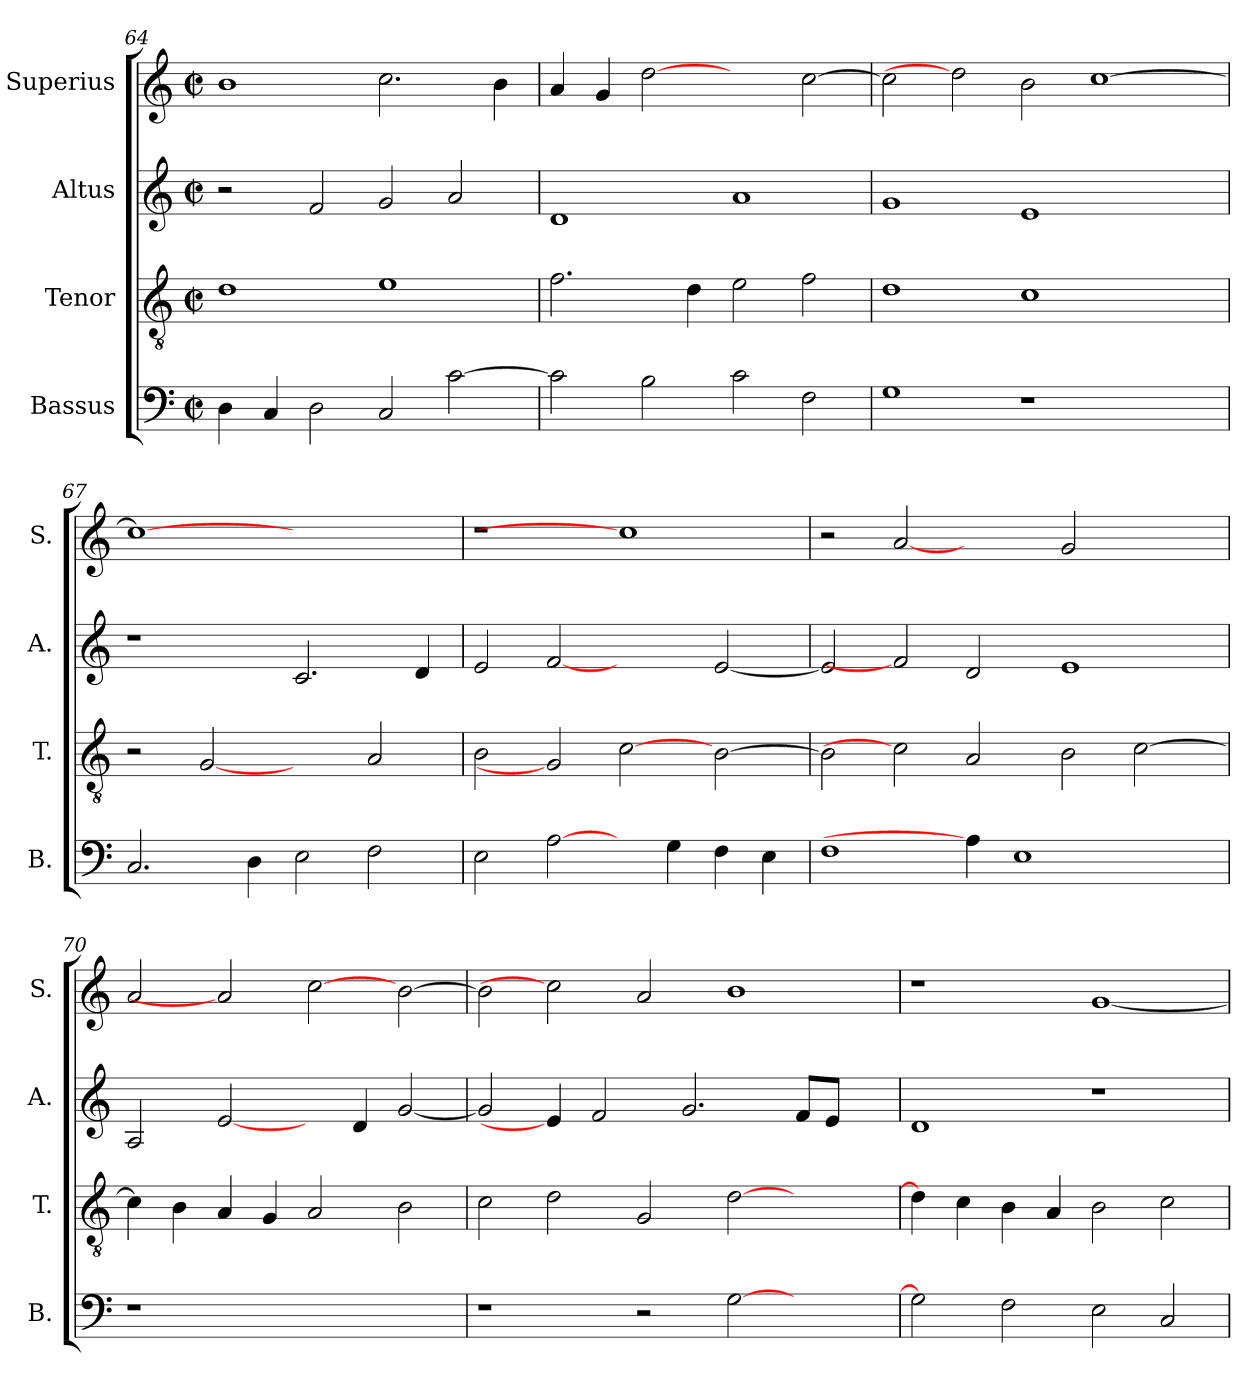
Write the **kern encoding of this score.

**kern	**kern	**kern	**kern
*part4	*part3	*part2	*part1
*staff4	*staff3	*staff2	*staff1
*I"Bassus	*I"Tenor	*I"Altus	*I"Superius
*I'B.	*I'T.	*I'A.	*I'S.
*clefF4	*clefGv2	*clefG2	*clefG2
*	*ITrd7c12	*	*
*k[]	*k[]	*k[]	*k[]
*C:	*C:	*C:	*C:
*M2/2	*M2/2	*M2/2	*M2/2
*met(c|)	*met(c|)	*met(c|)	*met(c|)
=64	=64	=64	=64
4Di\	1Di	2r	1bi
4Ci/	.	.	.
2Di\	.	2fi/	.
2Ci/	1Ei	2gi/	2.cci\
[>2ci\	.	2ai/	.
.	.	.	4bi\
=65	=65	=65	=65
2ci\]	2.Fi\	1di	4ai/
.	.	.	4gi/
2Bi\	.	.	[2ddi
.	4Di\	.	.
2ci\	2Ei\	1ai	2ryy
2Fi\	2Fi\	.	[>2cci\
=66	=66	=66	=66
1Gi	1Di	1gi	2cci\]
.	.	.	2ddi]
1r	1Ci	1ei	2bi\
.	.	.	[>1cci
2ryy	2ryy	2ryy	.
=67	=67	=67	=67
2.Ci/	2r	1r	1cci_>
.	[2GGi	.	.
4Di\	.	.	.
2Ei\	2ryy	2.ci/	1ryy
2Fi\	2AAi/	.	.
.	.	4di/	.
!!LO:PB:g=z
=68	=68	=68	=68
!	!	!	!LO:N:vis=1
2Ei\	2BBi\	2ei/	1r
[2Ai\	2GGi]	[2fi	.
4ryy	[2Ci	2ryy	1cci]
4Gi\	.	.	.
4Fi\	[>2BBi\	[<2ei/	.
4Ei\	.	.	.
=69	=69	=69	=69
1Fi	2BBi\]	2ei/]	2r
.	2Ci]	2fi]	[2ai
4Ai\]	2AAi/	2di/	2ryy
1Ei	.	.	.
.	2BBi\	1ei	2gi/
.	[>2Ci\	.	2ryy
4ryy	.	.	.
=70	=70	=70	=70
!LO:N:vis=1	!	!	!
1r	4Ci\]	2Ai/	2ai/
.	4BBi\	.	.
.	4AAi/	[2ei/	2ai]
.	4GGi/	.	.
1ryy	2AAi/	4ryy	[2cci
.	.	4di/	.
.	2BBi\	[<2gi/	[>2bi\
=71	=71	=71	=71
1r	2Ci\	2gi/]	2bi\]
.	2Di\	4ei/]	2cci]
.	.	2fi/	.
2r	2GGi/	.	2ai/
.	.	2.gi/	.
[>2Gi\	[>2Di\	.	1bi
2ryy	2ryy	8fi/L	.
.	.	8ei/J	.
.	.	4ryy	.
=72	=72	=72	=72
2Gi\]	4Di\]	1di	1r
.	4Ci\	.	.
2Fi\	4BBi\	.	.
.	4AAi/	.	.
2Ei\	2BBi\	1r	[<1gi
2Ci/	2Ci\	.	.
=	=	=	=
*-	*-	*-	*-
